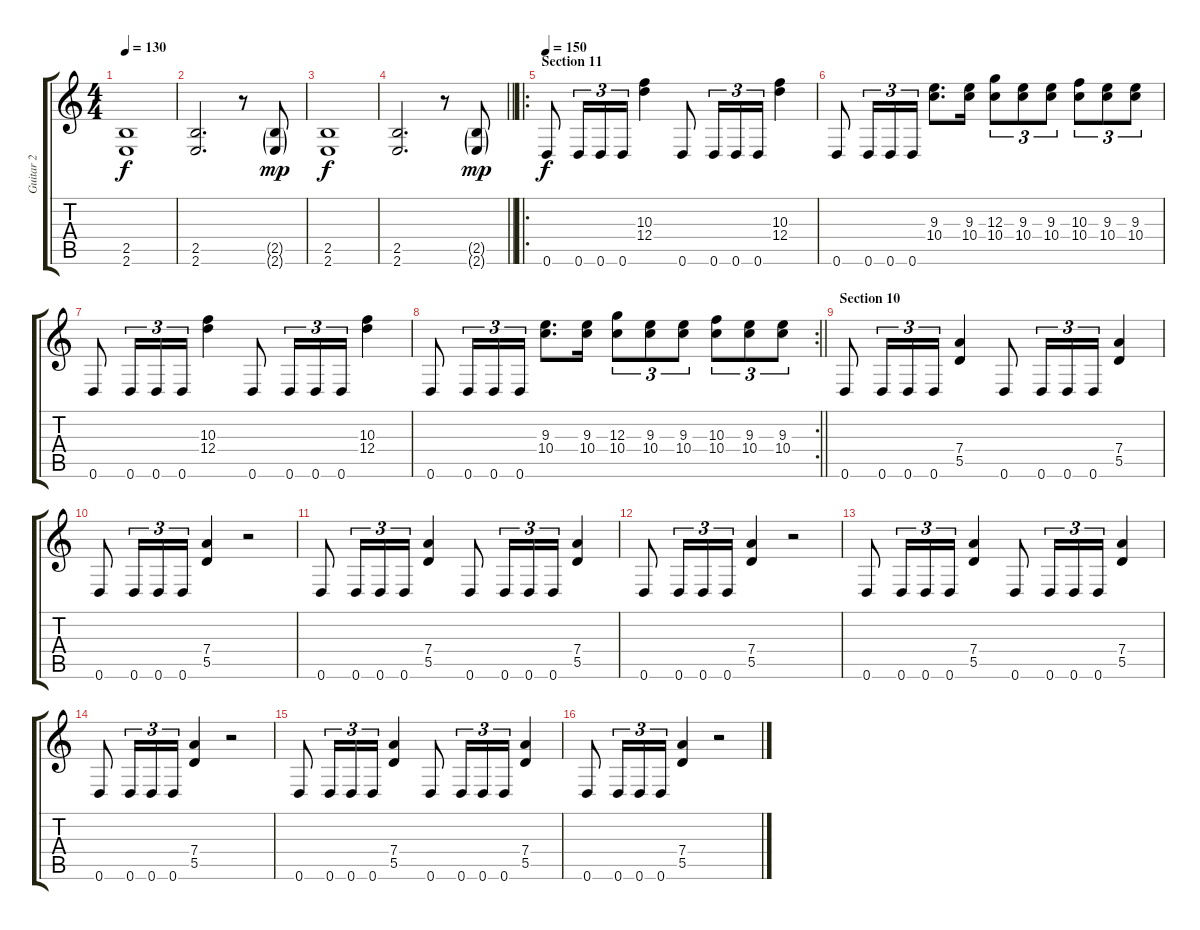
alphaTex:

\track ("Guitar 2" "Guitar 2") {instrument distortionguitar}
\staff {score tabs}
\tuning (E4 B3 G3 D3 A2 D2) {hide}
\ts (4 4)
\tempo 130
\clef g2
\ks c
(2.5 2.6).1{dy f} |
(2.5 2.6).2{d} r.8 (2.5{g} 2.6{g}).8{dy mp} |
(2.5 2.6).1{dy f} |
\barLineRight lightlight
(2.5 2.6).2{d} r.8 (2.5{g} 2.6{g}).8{dy mp} |
\ro
\section ("" "Section 11")
\tempo 150
0.6.8{dy f volume 7} 0.6.16{tu (3 2)} 0.6.16{tu (3 2)} 0.6.16{tu (3 2)} (10.3 12.4).4 0.6.8 0.6.16{tu (3 2)} 0.6.16{tu (3 2)} 0.6.16{tu (3 2)} (10.3 12.4).4 |
0.6.8 0.6.16{tu (3 2)} 0.6.16{tu (3 2)} 0.6.16{tu (3 2)} (9.3 10.4).8{d} (9.3 10.4).16 (12.3 10.4).8{tu (3 2)} (9.3 10.4).8{tu (3 2)} (9.3 10.4).8{tu (3 2)} (10.3 10.4).8{tu (3 2)} (9.3 10.4).8{tu (3 2)} (9.3 10.4).8{tu (3 2)} |
0.6.8 0.6.16{tu (3 2)} 0.6.16{tu (3 2)} 0.6.16{tu (3 2)} (10.3 12.4).4 0.6.8 0.6.16{tu (3 2)} 0.6.16{tu (3 2)} 0.6.16{tu (3 2)} (10.3 12.4).4 |
\rc 2
\barLineRight lightlight
0.6.8 0.6.16{tu (3 2)} 0.6.16{tu (3 2)} 0.6.16{tu (3 2)} (9.3 10.4).8{d} (9.3 10.4).16 (12.3 10.4).8{tu (3 2)} (9.3 10.4).8{tu (3 2)} (9.3 10.4).8{tu (3 2)} (10.3 10.4).8{tu (3 2)} (9.3 10.4).8{tu (3 2)} (9.3 10.4).8{tu (3 2)} |
\section ("" "Section 10")
0.6.8 0.6.16{tu (3 2)} 0.6.16{tu (3 2)} 0.6.16{tu (3 2)} (7.4 5.5).4 0.6.8 0.6.16{tu (3 2)} 0.6.16{tu (3 2)} 0.6.16{tu (3 2)} (7.4 5.5).4 |
0.6.8 0.6.16{tu (3 2)} 0.6.16{tu (3 2)} 0.6.16{tu (3 2)} (7.4 5.5).4 r.2 |
0.6.8 0.6.16{tu (3 2)} 0.6.16{tu (3 2)} 0.6.16{tu (3 2)} (7.4 5.5).4 0.6.8 0.6.16{tu (3 2)} 0.6.16{tu (3 2)} 0.6.16{tu (3 2)} (7.4 5.5).4 |
0.6.8 0.6.16{tu (3 2)} 0.6.16{tu (3 2)} 0.6.16{tu (3 2)} (7.4 5.5).4 r.2 |
0.6.8 0.6.16{tu (3 2)} 0.6.16{tu (3 2)} 0.6.16{tu (3 2)} (7.4 5.5).4 0.6.8 0.6.16{tu (3 2)} 0.6.16{tu (3 2)} 0.6.16{tu (3 2)} (7.4 5.5).4 |
0.6.8 0.6.16{tu (3 2)} 0.6.16{tu (3 2)} 0.6.16{tu (3 2)} (7.4 5.5).4 r.2 |
0.6.8 0.6.16{tu (3 2)} 0.6.16{tu (3 2)} 0.6.16{tu (3 2)} (7.4 5.5).4 0.6.8 0.6.16{tu (3 2)} 0.6.16{tu (3 2)} 0.6.16{tu (3 2)} (7.4 5.5).4 |
0.6.8 0.6.16{tu (3 2)} 0.6.16{tu (3 2)} 0.6.16{tu (3 2)} (7.4 5.5).4 r.2
